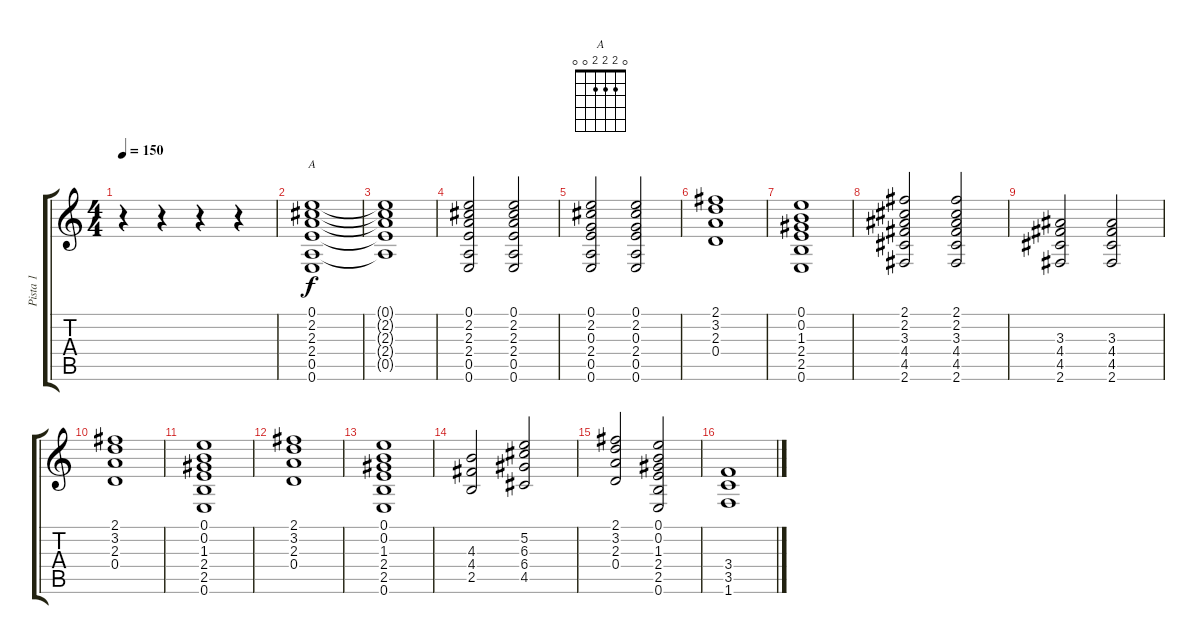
\track ("Pista 1" "Pista 1") {instrument overdrivenguitar}
\staff {score tabs}
\tuning (E4 B3 G3 D3 A2 E2) {hide}
\chord ("A" 0 2 2 2 0 0)
\ts (4 4)
\tempo 150
\clef g2
\ks c
r.4{dy f instrument overdrivenguitar} r.4 r.4 r.4 |
(0.1 2.2 2.3 2.4 0.5 0.6).1{ch "A"} |
(0.1{t} 2.2{t} 2.3{t} 2.4{t} 0.5{t}).1 |
(0.1 2.2 2.3 2.4 0.5 0.6).2 (0.1 2.2 2.3 2.4 0.5 0.6).2 |
(0.1 2.2 0.3 2.4 0.5 0.6).2 (0.1 2.2 0.3 2.4 0.5 0.6).2 |
(2.1 3.2 2.3 0.4).1 |
(0.1 0.2 1.3 2.4 2.5 0.6).1 |
(2.1 2.2 3.3 4.4 4.5 2.6).2 (2.1 2.2 3.3 4.4 4.5 2.6).2 |
(3.3 4.4 4.5 2.6).2 (3.3 4.4 4.5 2.6).2 |
(2.1 3.2 2.3 0.4).1 |
(0.1 0.2 1.3 2.4 2.5 0.6).1 |
(2.1 3.2 2.3 0.4).1 |
(0.1 0.2 1.3 2.4 2.5 0.6).1 |
(4.3 4.4 2.5).2 (5.2 6.3 6.4 4.5).2 |
(2.1 3.2 2.3 0.4).2 (0.1 0.2 1.3 2.4 2.5 0.6).2 |
(3.4 3.5 1.6).1
